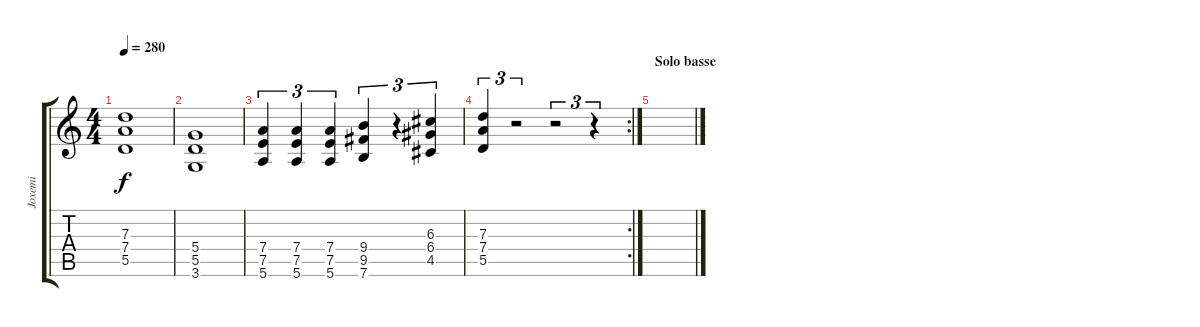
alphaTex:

\track ("Joxemi" "Joxemi") {instrument overdrivenguitar}
\staff {score tabs}
\tuning (E4 B3 G3 D3 A2 E2) {hide}
\ts (4 4)
\tempo 280
\clef g2
\ks c
(7.3 7.4 5.5).1{dy f} |
(5.4 5.5 3.6).1 |
(7.4 7.5 5.6).4{tu (3 2)} (7.4 7.5 5.6).4{tu (3 2)} (7.4 7.5 5.6).4{tu (3 2)} (9.4 9.5 7.6).4{tu (3 2)} r.4{tu (3 2)} (6.3 6.4 4.5).4{tu (3 2)} |
\rc 2
(7.3 7.4 5.5).4{tu (3 2)} r.2{tu (3 2)} r.2{tu (3 2)} r.4{tu (3 2)} |
\section ("" "Solo basse")
